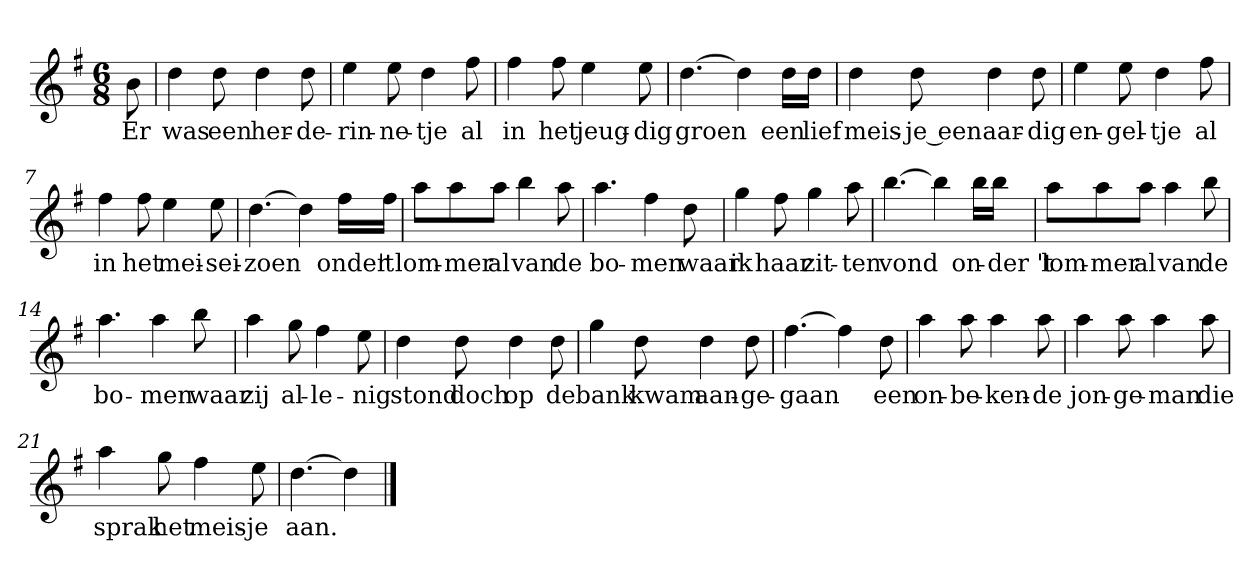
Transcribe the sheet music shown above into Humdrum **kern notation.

**kern	**text
*part1	*part1
*staff1	*staff1
*clefG2	*
*k[f#]	*
*G:	*
*M6/8	*
*MM120	*
=	=
8b	Er
=1	=1
4dd	was
8dd	een
4dd	her-
8dd	-de-
=2	=2
4ee	-rin-
8ee	-ne-
4dd	-tje
8ff#	al
=3	=3
4ff#	in
8ff#	het
4ee	jeug-
8ee	-dig
=4	=4
[4.dd	groen
4dd]	.
16dd\LL	een
16dd\JJ	lief
=5	=5
4dd	meis-
8dd	-je een
4dd	aar-
8dd	-dig
=6	=6
4ee	en-
8ee	-gel-
4dd	-tje
8ff#	al
=7	=7
4ff#	in
8ff#	het
4ee	mei-
8ee	-sei-
=8	=8
[4.dd	-zoen
4dd]	.
16ff#\LL	onder
16ff#\JJ	't
=9	=9
8aa\L	lom-
8aa\	-mer
8aa\J	al
4bb	van
8aa	de
=10	=10
4.aa	bo-
4ff#	-men
8dd	waar
=11	=11
4gg	ik
8ff#	haar
4gg	zit-
8aa	-ten
=12	=12
[4.bb	vond
4bb]	.
16bb\LL	on-
16bb\JJ	-der 't
=13	=13
8aa\L	lom-
8aa\	-mer
8aa\J	al
4aa	van
8bb	de
=14	=14
4.aa	bo-
4aa	-men
8bb	waar
=15	=15
4aa	zij
8gg	al-
4ff#	-le-
8ee	-nig
=16	=16
4dd	stond
8dd	doch
4dd	op
8dd	de
=17	=17
4gg	bank
8dd	kwam
4dd	aan-
8dd	-ge-
=18	=18
[4.ff#	-gaan
4ff#]	.
8dd	een
=19	=19
4aa	on-
8aa	-be-
4aa	-ken-
8aa	-de
=20	=20
4aa	jon-
8aa	-ge-
4aa	-man
8aa	die
=21	=21
4aa	sprak
8gg	het
4ff#	meis-
8ee	-je
=22	=22
[4.dd	aan.
4dd]	.
==	==
*-	*-
